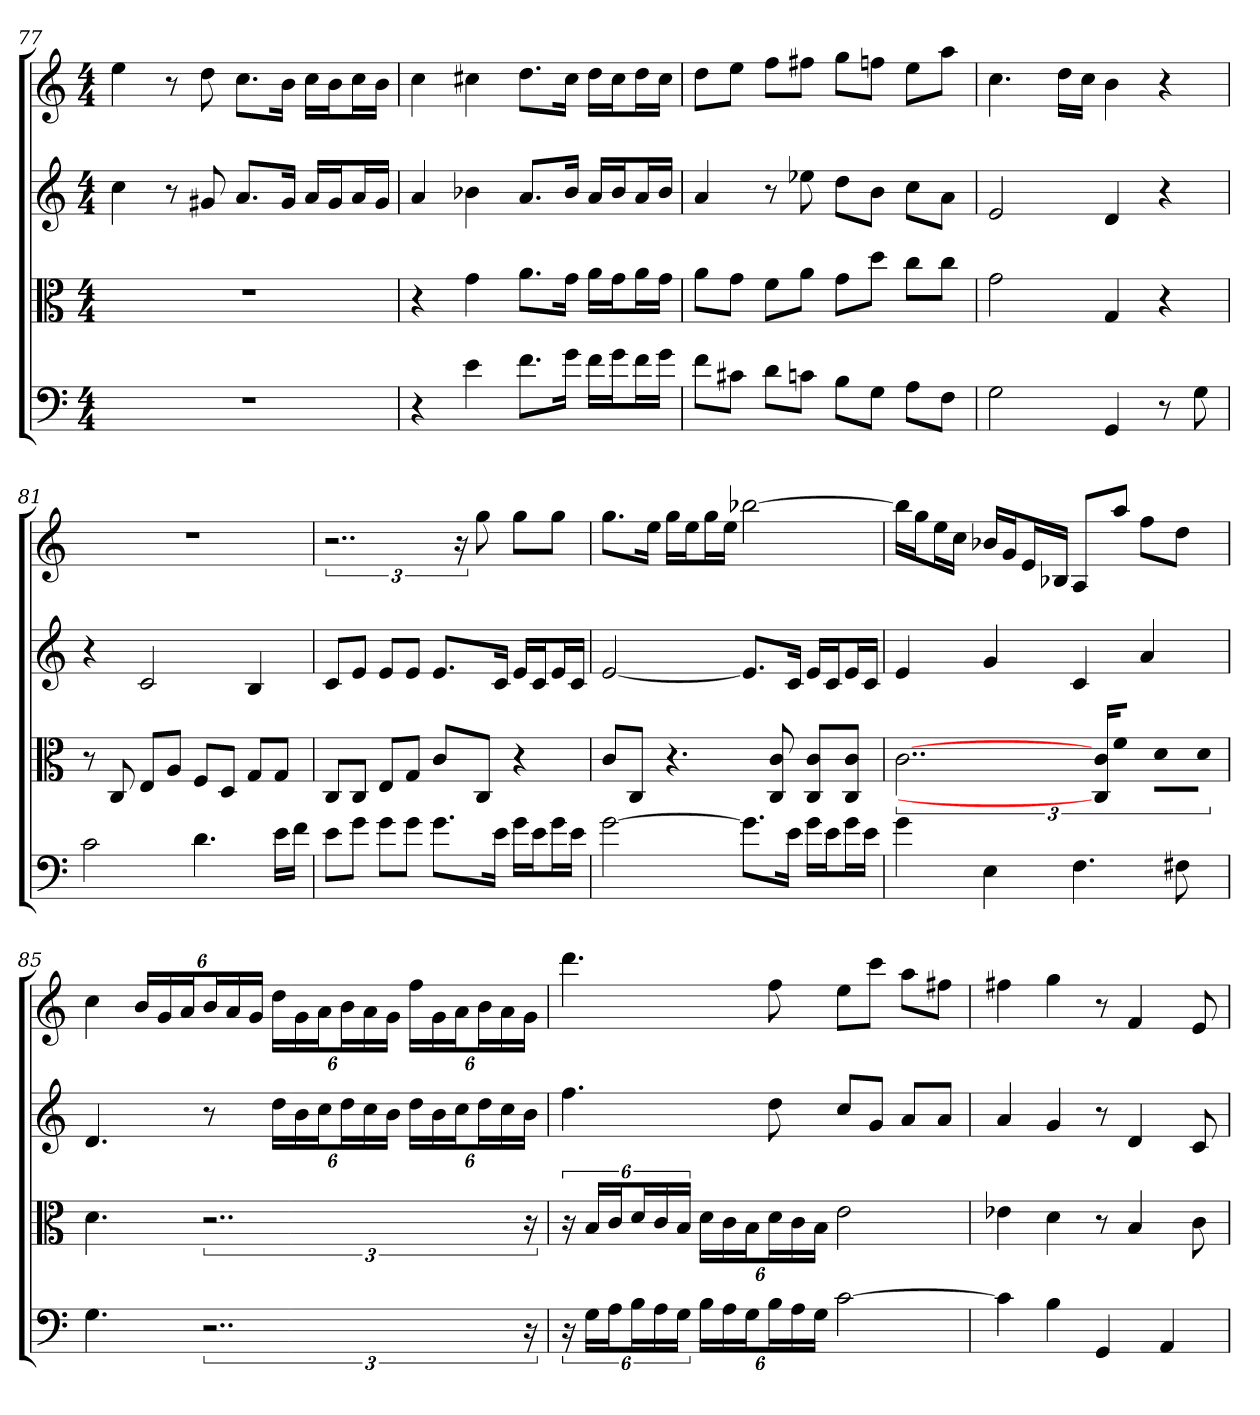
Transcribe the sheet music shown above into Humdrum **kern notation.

**kern	**kern	**kern	**kern
*part4	*part3	*part2	*part1
*staff4	*staff3	*staff2	*staff1
*clefF4	*clefC3	*	*
*k[]	*k[]	*k[]	*k[]
*C:	*C:	*C:	*C:
*M4/4	*M4/4	*M4/4	*M4/4
=77	=77	=77	=77
1r	1r	4cc	4ee
.	.	8r	8r
.	.	8g#X	8dd
.	.	8.aL	8.ccL
.	.	16g#Jk	16bJk
.	.	16aLL	16ccLL
.	.	16g#J	16bJ
.	.	16aL	16ccL
.	.	16g#JJ	16bJJ
=78	=78	=78	=78
4r	4r	4a	4cc
4e	4g	4b-X	4cc#X
8.f\L	8.a\L	8.aL	8.ddL
16g\Jk	16g\Jk	16b-Jk	16cc#Jk
16f\LL	16a\LL	16aLL	16ddLL
16g\J	16g\J	16b-J	16cc#J
16f\L	16a\L	16aL	16ddL
16g\JJ	16g\JJ	16b-JJ	16cc#JJ
=79	=79	=79	=79
8f\L	8a\L	4a	8ddL
8c#X\J	8g\J	.	8eeJ
8d\L	8f\L	8r	8ffL
8cn\J	8a\J	8ee-X	8ff#XJ
8B\L	8g\L	8ddL	8ggL
8G\J	8dd\J	8bJ	8ffnJ
8A\L	8cc\L	8ccL	8eeL
8F\J	8cc\J	8aJ	8aaJ
=80	=80	=80	=80
2G	2g	2e	4.cc
.	.	.	16ddLL
.	.	.	16ccJJ
4GG	4G	4d	4b
8r	4r	4r	4r
8G	.	.	.
=81	=81	=81	=81
2c	8r	4r	1r
.	8C	.	.
.	8E/L	2c	.
.	8A/J	.	.
4.d	8F/L	.	.
.	8D/J	.	.
.	8G/L	4B	.
16e\LL	8G/J	.	.
16f\JJ	.	.	.
=82	=82	=82	=82
8e\L	8C/L	8cL	3..r
8g\J	8C/J	8eJ	.
8g\L	8E/L	8eL	.
8g\J	8G/J	8eJ	.
8.g\L	8c/L	8.eL	.
.	.	.	24r
.	8C/J	.	8gg
16e\Jk	.	16cJk	.
16g\LL	4r	16eLL	8ggL
16e\J	.	16cJ	.
16g\L	.	16eL	8ggJ
16e\JJ	.	16cJJ	.
=83	=83	=83	=83
[2g	8c/L	[2e	8.ggL
.	8C/J	.	.
.	.	.	16eeJk
.	4.r	.	16ggLL
.	.	.	16eeJ
.	.	.	16ggL
.	.	.	16eeJJ
8.g\L]	.	8.eL]	[2bb-X
.	8C 8c	.	.
16e\Jk	.	16cJk	.
16g\LL	8C/ 8c/L	16eLL	.
16e\J	.	16cJ	.
16g\L	8C/ 8c/J	16eL	.
16e\JJ	.	16cJJ	.
=84	=84	=84	=84
4g	[3..c	4e	16bb-LL]
.	.	.	16ggJ
.	.	.	16eeL
.	.	.	16ccJJ
4E	.	4g	16b-XLL
.	.	.	16gJ
.	.	.	16eL
.	.	.	16B-XJJ
4.F	.	4c	8AL
.	24C]/ 24c/KL	.	.
.	8f/J	.	8aaJ
.	8d\L	4a	8ffL
8F#X	8d\J	.	8ddJ
=85	=85	=85	=85
4.G	4.d	4.d	4cc
.	.	.	24bLL
.	.	.	24g
.	.	.	24aJ
3..r	3..r	8r	24bL
.	.	.	24a
.	.	.	24gJJ
.	.	24ddLL	24ddLL
.	.	24b	24g
.	.	24ccJ	24aJ
.	.	24ddL	24bL
.	.	24cc	24a
.	.	24bJJ	24gJJ
.	.	24ddLL	24ffLL
.	.	24b	24g
.	.	24ccJ	24aJ
.	.	24ddL	24bL
.	.	24cc	24a
24r	24r	24bJJ	24gJJ
=86	=86	=86	=86
24r	24r	4.ff	4.ddd
24G\LL	24B/LL	.	.
24A\J	24c/J	.	.
24B\L	24d/L	.	.
24A\	24c/	.	.
24G\JJ	24B/JJ	.	.
24B\LL	24d\LL	.	.
24A\	24c\	.	.
24G\J	24B\J	.	.
24B\L	24d\L	8dd	8ff
24A\	24c\	.	.
24G\JJ	24B\JJ	.	.
[2c	2e	8ccL	8eeL
.	.	8gJ	8cccJ
.	.	8aL	8aaL
.	.	8aJ	8ff#XJ
=87	=87	=87	=87
4c]	4e-X	4a	4ff#X
4B	4d	4g	4gg
4GG	8r	8r	8r
.	4B	4d	4f
4AA	.	.	.
.	8c	8c	8e
=	=	=	=
*-	*-	*-	*-
